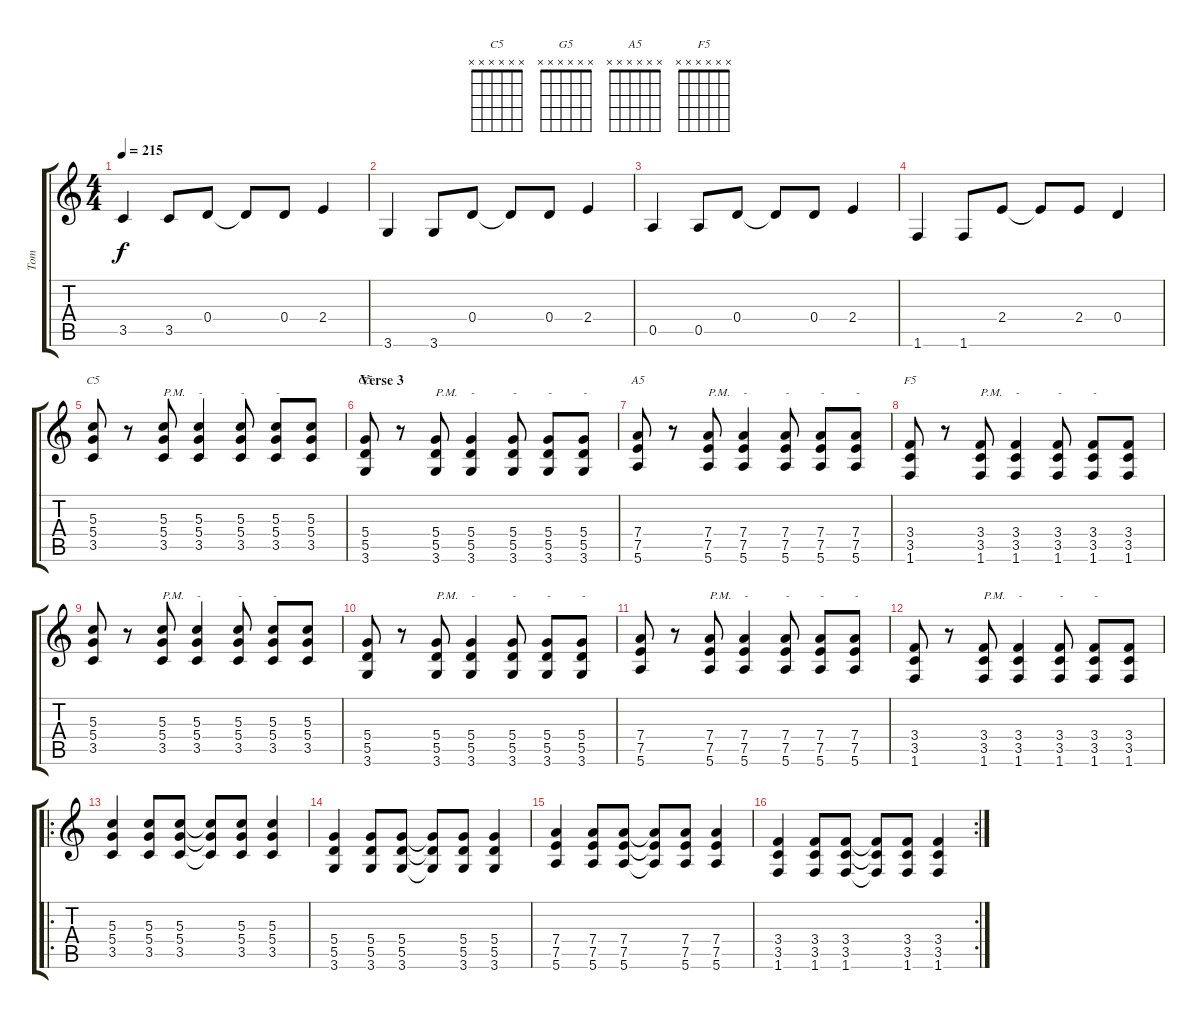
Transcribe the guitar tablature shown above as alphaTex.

\track ("Tom " "Tom ") {instrument distortionguitar}
\staff {score tabs}
\tuning (E4 B3 G3 D3 A2 E2) {hide}
\chord ("C5" x x x x x x) {firstfret 0}
\chord ("G5" x x x x x x) {firstfret 0}
\chord ("A5" x x x x x x) {firstfret 0}
\chord ("F5" x x x x x x) {firstfret 0}
\ts (4 4)
\tempo 215
\clef g2
\ks c
3.5.4{dy f} 3.5.8 0.4.8 0.4{t}.8 0.4.8 2.4.4 |
3.6.4 3.6.8 0.4.8 0.4{t}.8 0.4.8 2.4.4 |
0.5.4 0.5.8 0.4.8 0.4{t}.8 0.4.8 2.4.4 |
1.6.4 1.6.8 2.4.8 2.4{t}.8 2.4.8 0.4.4 |
(5.3 5.4 3.5).8{ch "C5"} r.8 (5.3 5.4 3.5).8{txt "P.M."} (5.3 5.4 3.5).4{txt "-"} (5.3 5.4 3.5).8{txt "-"} (5.3 5.4 3.5).8{txt "-"} (5.3 5.4 3.5).8 |
\section ("" "Verse 3")
(5.4 5.5 3.6).8{ch "G5"} r.8 (5.4 5.5 3.6).8{txt "P.M."} (5.4 5.5 3.6).4{txt "-"} (5.4 5.5 3.6).8{txt "-"} (5.4 5.5 3.6).8{txt "-"} (5.4 5.5 3.6).8{txt "-"} |
(7.4 7.5 5.6).8{ch "A5"} r.8 (7.4 7.5 5.6).8{txt "P.M."} (7.4 7.5 5.6).4{txt "-"} (7.4 7.5 5.6).8{txt "-"} (7.4 7.5 5.6).8{txt "-"} (7.4 7.5 5.6).8{txt "-"} |
(3.4 3.5 1.6).8{ch "F5"} r.8 (3.4 3.5 1.6).8{txt "P.M."} (3.4 3.5 1.6).4{txt "-"} (3.4 3.5 1.6).8{txt "-"} (3.4 3.5 1.6).8{txt "-"} (3.4 3.5 1.6).8 |
(5.3 5.4 3.5).8 r.8 (5.3 5.4 3.5).8{txt "P.M."} (5.3 5.4 3.5).4{txt "-"} (5.3 5.4 3.5).8{txt "-"} (5.3 5.4 3.5).8{txt "-"} (5.3 5.4 3.5).8 |
(5.4 5.5 3.6).8 r.8 (5.4 5.5 3.6).8{txt "P.M."} (5.4 5.5 3.6).4{txt "-"} (5.4 5.5 3.6).8{txt "-"} (5.4 5.5 3.6).8{txt "-"} (5.4 5.5 3.6).8{txt "-"} |
(7.4 7.5 5.6).8 r.8 (7.4 7.5 5.6).8{txt "P.M."} (7.4 7.5 5.6).4{txt "-"} (7.4 7.5 5.6).8{txt "-"} (7.4 7.5 5.6).8{txt "-"} (7.4 7.5 5.6).8{txt "-"} |
(3.4 3.5 1.6).8 r.8 (3.4 3.5 1.6).8{txt "P.M."} (3.4 3.5 1.6).4{txt "-"} (3.4 3.5 1.6).8{txt "-"} (3.4 3.5 1.6).8{txt "-"} (3.4 3.5 1.6).8 |
\ro
(5.3 5.4 3.5).4 (5.3 5.4 3.5).8 (5.3 5.4 3.5).8 (5.3{t} 5.4{t} 3.5{t}).8 (5.3 5.4 3.5).8 (5.3 5.4 3.5).4 |
(5.4 5.5 3.6).4 (5.4 5.5 3.6).8 (5.4 5.5 3.6).8 (5.4{t} 5.5{t} 3.6{t}).8 (5.4 5.5 3.6).8 (5.4 5.5 3.6).4 |
(7.4 7.5 5.6).4 (7.4 7.5 5.6).8 (7.4 7.5 5.6).8 (7.4{t} 7.5{t} 5.6{t}).8 (7.4 7.5 5.6).8 (7.4 7.5 5.6).4 |
\rc 2
(3.4 3.5 1.6).4 (3.4 3.5 1.6).8 (3.4 3.5 1.6).8 (3.4{t} 3.5{t} 1.6{t}).8 (3.4 3.5 1.6).8 (3.4 3.5 1.6).4
